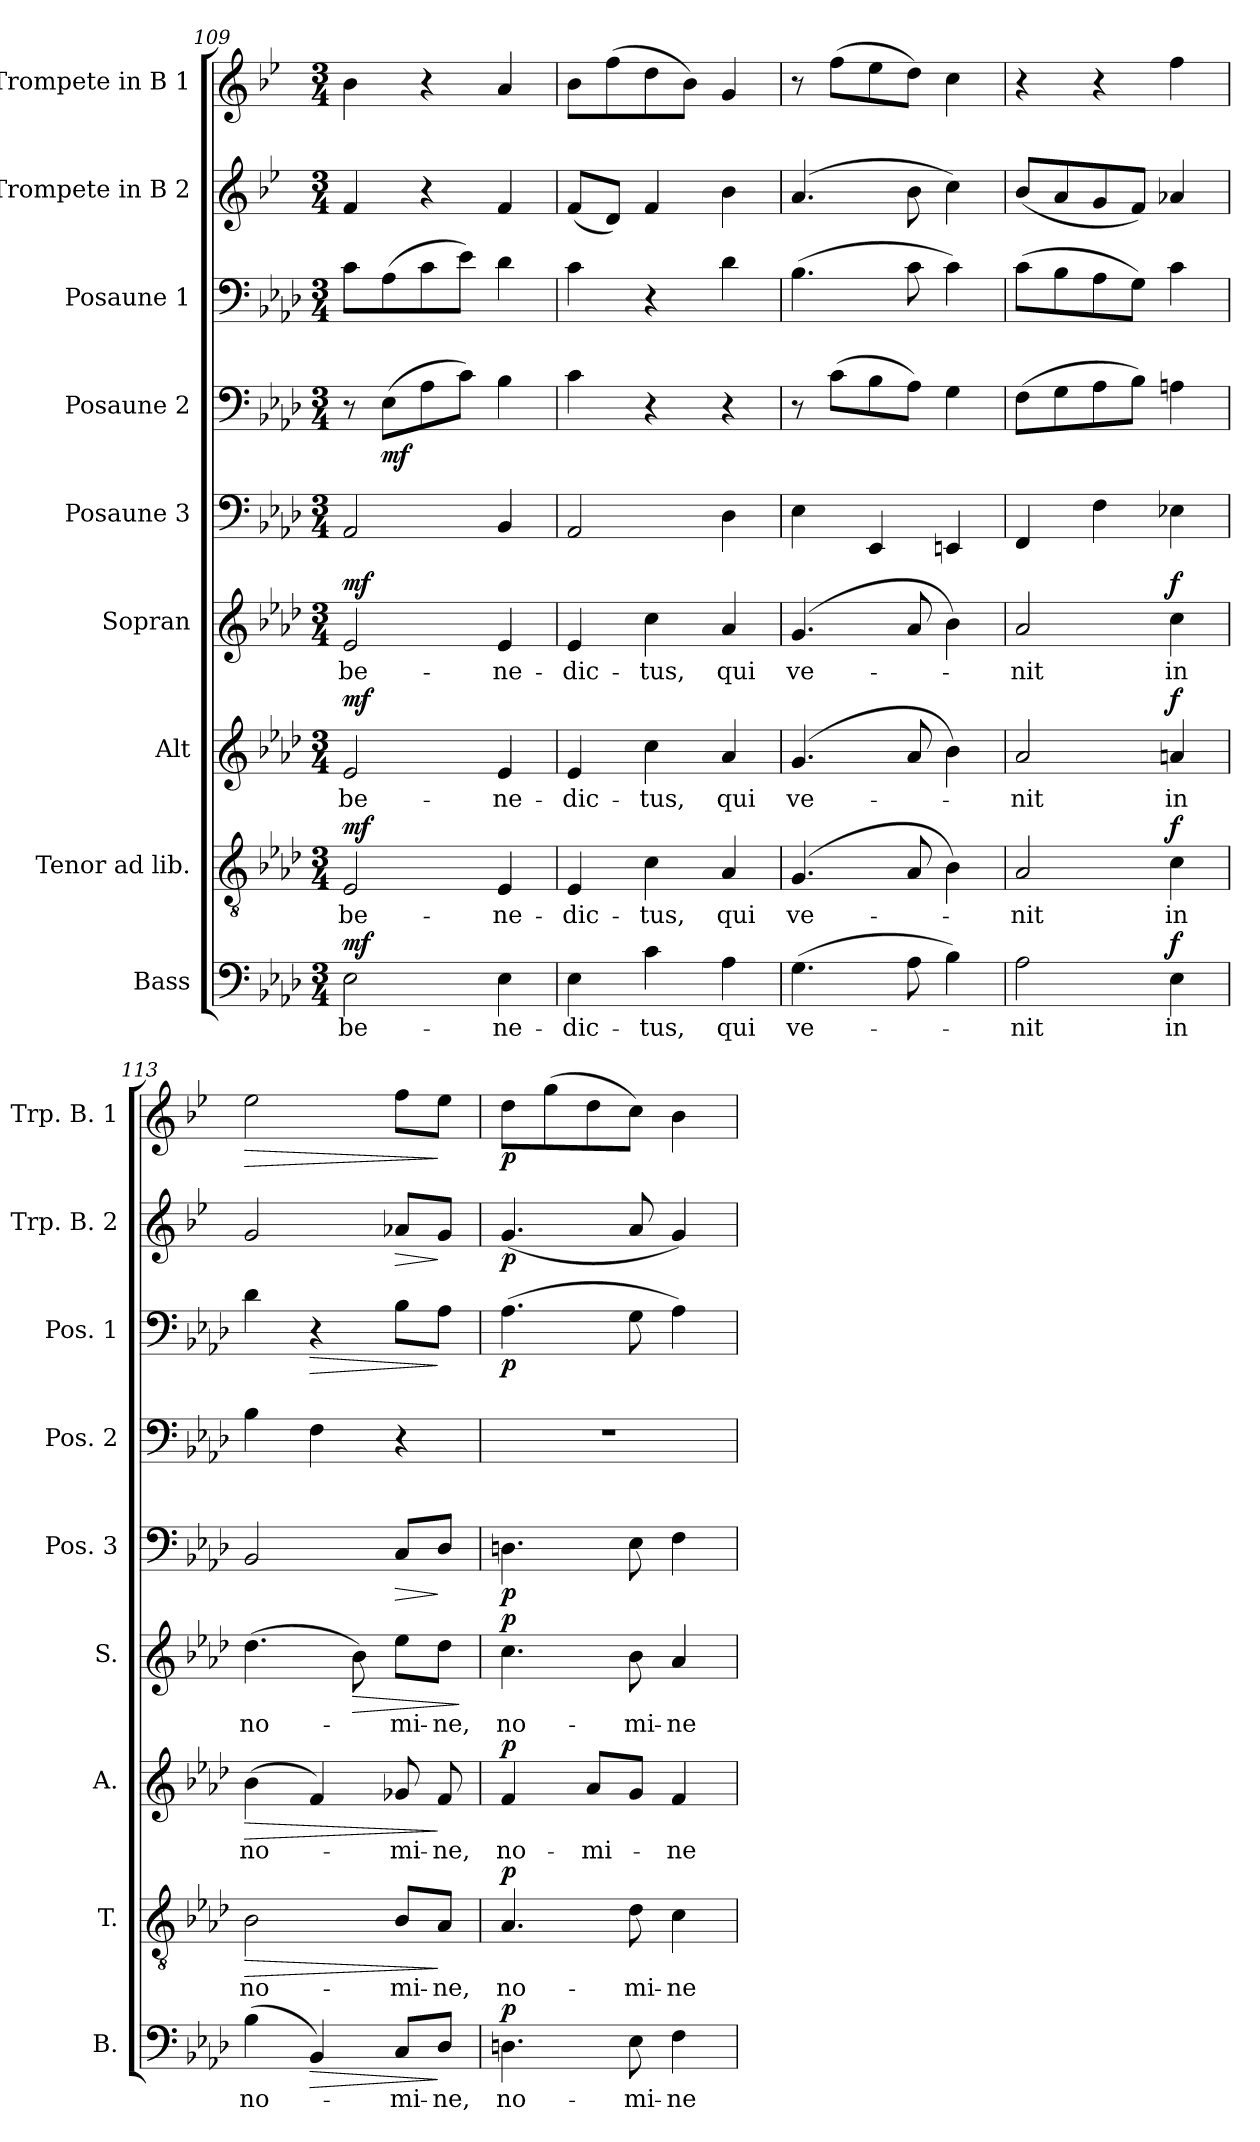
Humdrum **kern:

**kern	**text	**dynam	**kern	**text	**dynam	**kern	**text	**dynam	**kern	**text	**dynam	**kern	**dynam	**kern	**dynam	**kern	**dynam	**kern	**dynam	**kern	**dynam
*part9	*part9	*part9	*part8	*part8	*part8	*part7	*part7	*part7	*part6	*part6	*part6	*part5	*part5	*part4	*part4	*part3	*part3	*part2	*part2	*part1	*part1
*staff9	*staff9	*staff9	*staff8	*staff8	*staff8	*staff7	*staff7	*staff7	*staff6	*staff6	*staff6	*staff5	*staff5	*staff4	*staff4	*staff3	*staff3	*staff2	*staff2	*staff1	*staff1
*I"Bass	*	*	*I"Tenor ad lib.	*	*	*I"Alt	*	*	*I"Sopran	*	*	*I"Posaune 3	*	*I"Posaune 2	*	*I"Posaune 1	*	*I"Trompete in B 2	*	*I"Trompete in B 1	*
*I'B.	*	*	*I'T.	*	*	*I'A.	*	*	*I'S.	*	*	*I'Pos. 3	*	*I'Pos. 2	*	*I'Pos. 1	*	*I'Trp. B. 2	*	*I'Trp. B. 1	*
*clefF4	*	*	*clefGv2	*	*	*clefG2	*	*	*clefG2	*	*	*clefF4	*	*clefF4	*	*clefF4	*	*clefG2	*	*clefG2	*
*	*	*	*	*	*	*	*	*	*	*	*	*	*	*	*	*	*	*ITrd1c2	*	*ITrd1c2	*
*k[b-e-a-d-]	*	*	*k[b-e-a-d-]	*	*	*k[b-e-a-d-]	*	*	*k[b-e-a-d-]	*	*	*k[b-e-a-d-]	*	*k[b-e-a-d-]	*	*k[b-e-a-d-]	*	*k[b-e-a-d-]	*	*k[b-e-a-d-]	*
*A-:	*	*	*A-:	*	*	*A-:	*	*	*A-:	*	*	*A-:	*	*A-:	*	*A-:	*	*A-:	*	*A-:	*
*M3/4	*	*	*M3/4	*	*	*M3/4	*	*	*M3/4	*	*	*M3/4	*	*M3/4	*	*M3/4	*	*M3/4	*	*M3/4	*
=109	=109	=109	=109	=109	=109	=109	=109	=109	=109	=109	=109	=109	=109	=109	=109	=109	=109	=109	=109	=109	=109
!	!LO:LY:b	!LO:DY:a	!	!LO:LY:b	!LO:DY:a	!	!LO:LY:b	!LO:DY:a	!	!LO:LY:b	!LO:DY:a	!	!	!	!	!	!	!	!	!	!
2E-\	be-	mf	2E-/	be-	mf	2e-/	be-	mf	2e-/	be-	mf	2AA-/	.	8r	.	8c\L	.	4e-/	.	4a-\	.
!	!	!	!	!	!	!	!	!	!	!	!	!	!	!	!LO:DY:b	!	!	!	!	!	!
.	.	.	.	.	.	.	.	.	.	.	.	.	.	(>8E-\L	mf	(>8A-\	.	.	.	.	.
.	.	.	.	.	.	.	.	.	.	.	.	.	.	8A-\	.	8c\	.	4r	.	4r	.
.	.	.	.	.	.	.	.	.	.	.	.	.	.	8c\J)	.	8e-\J)	.	.	.	.	.
!	!LO:LY:b	!	!	!LO:LY:b	!	!	!LO:LY:b	!	!	!LO:LY:b	!	!	!	!	!	!	!	!	!	!	!
4E-\	-ne-	.	4E-/	-ne-	.	4e-/	-ne-	.	4e-/	-ne-	.	4BB-/	.	4B-\	.	4d-\	.	4e-/	.	4g/	.
!!LO:PB:g=z
=110	=110	=110	=110	=110	=110	=110	=110	=110	=110	=110	=110	=110	=110	=110	=110	=110	=110	=110	=110	=110	=110
!	!LO:LY:b	!	!	!LO:LY:b	!	!	!LO:LY:b	!	!	!LO:LY:b	!	!	!	!	!	!	!	!	!	!	!
4E-\	-dic-	.	4E-/	-dic-	.	4e-/	-dic-	.	4e-/	-dic-	.	2AA-/	.	4c\	.	4c\	.	(<8e-/L	.	8a-\L	.
.	.	.	.	.	.	.	.	.	.	.	.	.	.	.	.	.	.	8c/J)	.	(>8ee-\	.
!	!LO:LY:b	!	!	!LO:LY:b	!	!	!LO:LY:b	!	!	!LO:LY:b	!	!	!	!	!	!	!	!	!	!	!
4c\	-tus,	.	4c\	-tus,	.	4cc\	-tus,	.	4cc\	-tus,	.	.	.	4r	.	4r	.	4e-/	.	8cc\	.
.	.	.	.	.	.	.	.	.	.	.	.	.	.	.	.	.	.	.	.	8a-\J)	.
!	!LO:LY:b	!	!	!LO:LY:b	!	!	!LO:LY:b	!	!	!LO:LY:b	!	!	!	!	!	!	!	!	!	!	!
4A-\	qui	.	4A-/	qui	.	4a-/	qui	.	4a-/	qui	.	4D-\	.	4r	.	4d-\	.	4a-\	.	4f/	.
=111	=111	=111	=111	=111	=111	=111	=111	=111	=111	=111	=111	=111	=111	=111	=111	=111	=111	=111	=111	=111	=111
!	!LO:LY:b	!	!	!LO:LY:b	!	!	!LO:LY:b	!	!	!LO:LY:b	!	!	!	!	!	!	!	!	!	!	!
(>4.G\	ve-	.	(4.G/	ve-	.	(4.g/	ve-	.	(4.g/	ve-	.	4E-\	.	8r	.	(>4.B-\	.	(4.g/	.	8r	.
.	.	.	.	.	.	.	.	.	.	.	.	.	.	(>8c\L	.	.	.	.	.	(>8ee-\L	.
.	.	.	.	.	.	.	.	.	.	.	.	4EE-/	.	8B-\	.	.	.	.	.	8dd-\	.
8A-\	.	.	8A-/	.	.	8a-/	.	.	8a-/	.	.	.	.	8A-\J)	.	8c\	.	8a-\	.	8cc\J)	.
4B-\)	.	.	4B-\)	.	.	4b-\)	.	.	4b-\)	.	.	4EEn/	.	4G\	.	4c\)	.	4b-\)	.	4b-\	.
=112	=112	=112	=112	=112	=112	=112	=112	=112	=112	=112	=112	=112	=112	=112	=112	=112	=112	=112	=112	=112	=112
!	!LO:LY:b	!	!	!LO:LY:b	!	!	!LO:LY:b	!	!	!LO:LY:b	!	!	!	!	!	!	!	!	!	!	!
2A-\	-nit	.	2A-/	-nit	.	2a-/	-nit	.	2a-/	-nit	.	4FF/	.	(>8F\L	.	(>8c\L	.	(<8a-/L	.	4r	.
.	.	.	.	.	.	.	.	.	.	.	.	.	.	8G\	.	8B-\	.	8g/	.	.	.
.	.	.	.	.	.	.	.	.	.	.	.	4F\	.	8A-\	.	8A-\	.	8f/	.	4r	.
.	.	.	.	.	.	.	.	.	.	.	.	.	.	8B-\J)	.	8G\J)	.	8e-/J)	.	.	.
!	!LO:LY:b	!LO:DY:a	!	!LO:LY:b	!LO:DY:a	!	!LO:LY:b	!LO:DY:a	!	!LO:LY:b	!LO:DY:a	!	!	!	!	!	!	!	!	!	!
4E-\	in	f	4c\	in	f	4an/	in	f	4cc\	in	f	4E-X\	.	4An\	.	4c\	.	4g-X/	.	4ee-\	.
=113	=113	=113	=113	=113	=113	=113	=113	=113	=113	=113	=113	=113	=113	=113	=113	=113	=113	=113	=113	=113	=113
!	!LO:LY:b	!	!	!LO:LY:b	!LO:HP:b	!	!LO:LY:b	!LO:HP:b	!	!LO:LY:b	!	!	!	!	!	!	!	!	!	!	!LO:HP:b
(>4B-\	no-	.	2B-\	no-	>	(>4b-\	no-	>	(>4.dd-\	no-	.	2BB-/	.	4B-\	.	4d-\	.	2f/	.	2dd-\	>
!	!	!LO:HP:b	!	!	!	!	!	!	!	!	!	!	!	!	!	!	!LO:HP:b	!	!	!	!
4BB-/)	.	>	.	.	.	4f/)	.	.	.	.	.	.	.	4F\	.	4r	>	.	.	.	.
!	!	!	!	!	!	!	!	!	!	!	!LO:HP:b	!	!	!	!	!	!	!	!	!	!
.	.	.	.	.	.	.	.	.	8b-\)	.	>	.	.	.	.	.	.	.	.	.	.
!	!LO:LY:b	!	!	!LO:LY:b	!	!	!LO:LY:b	!	!	!LO:LY:b	!	!	!LO:HP:b	!	!	!	!	!	!LO:HP:b	!	!
8C/L	-mi-	.	8B-/L	-mi-	.	8g-X/	-mi-	.	8ee-\L	-mi-	.	8C/L	>	4r	.	8B-\L	.	8g-X/L	>	8ee-\L	.
!	!LO:LY:b	!	!	!LO:LY:b	!	!	!LO:LY:b	!	!	!LO:LY:b	!	!	!	!	!	!	!	!	!	!	!
8D-/J	-ne,	]	8A-/J	-ne,	]	8f/	-ne,	]	8dd-\J	-ne,	.	8D-/J	]	.	.	8A-\J	]	8f/J	]	8dd-\J	]
.	.	.	.	.	.	.	.	.	.	.	]	.	.	.	.	.	.	.	.	.	.
=114	=114	=114	=114	=114	=114	=114	=114	=114	=114	=114	=114	=114	=114	=114	=114	=114	=114	=114	=114	=114	=114
!	!LO:LY:b	!LO:DY:a	!	!LO:LY:b	!LO:DY:a	!	!LO:LY:b	!LO:DY:a	!	!LO:LY:b	!LO:DY:a	!	!LO:DY:b	!	!	!	!LO:DY:b	!	!LO:DY:b	!	!LO:DY:b
4.Dn\	no-	p	4.A-/	no-	p	4f/	no-	p	4.cc\	no-	p	4.Dn\	p	2.r	.	(>4.A-\	p	(<4.f/	p	8cc\L	p
.	.	.	.	.	.	.	.	.	.	.	.	.	.	.	.	.	.	.	.	(>8ff\	.
!	!	!	!	!	!	!	!LO:LY:b	!	!	!	!	!	!	!	!	!	!	!	!	!	!
.	.	.	.	.	.	8a-/L	-mi-	.	.	.	.	.	.	.	.	.	.	.	.	8cc\	.
!	!LO:LY:b	!	!	!LO:LY:b	!	!	!	!	!	!LO:LY:b	!	!	!	!	!	!	!	!	!	!	!
8E-\	-mi-	.	8d-\	-mi-	.	8g/J	.	.	8b-\	-mi-	.	8E-\	.	.	.	8G\	.	8g/	.	8b-\J)	.
!	!LO:LY:b	!	!	!LO:LY:b	!	!	!LO:LY:b	!	!	!LO:LY:b	!	!	!	!	!	!	!	!	!	!	!
4F\	-ne	.	4c\	-ne	.	4f/	-ne	.	4a-/	-ne	.	4F\	.	.	.	4A-\)	.	4f/)	.	4a-\	.
=	=	=	=	=	=	=	=	=	=	=	=	=	=	=	=	=	=	=	=	=	=
*-	*-	*-	*-	*-	*-	*-	*-	*-	*-	*-	*-	*-	*-	*-	*-	*-	*-	*-	*-	*-	*-
